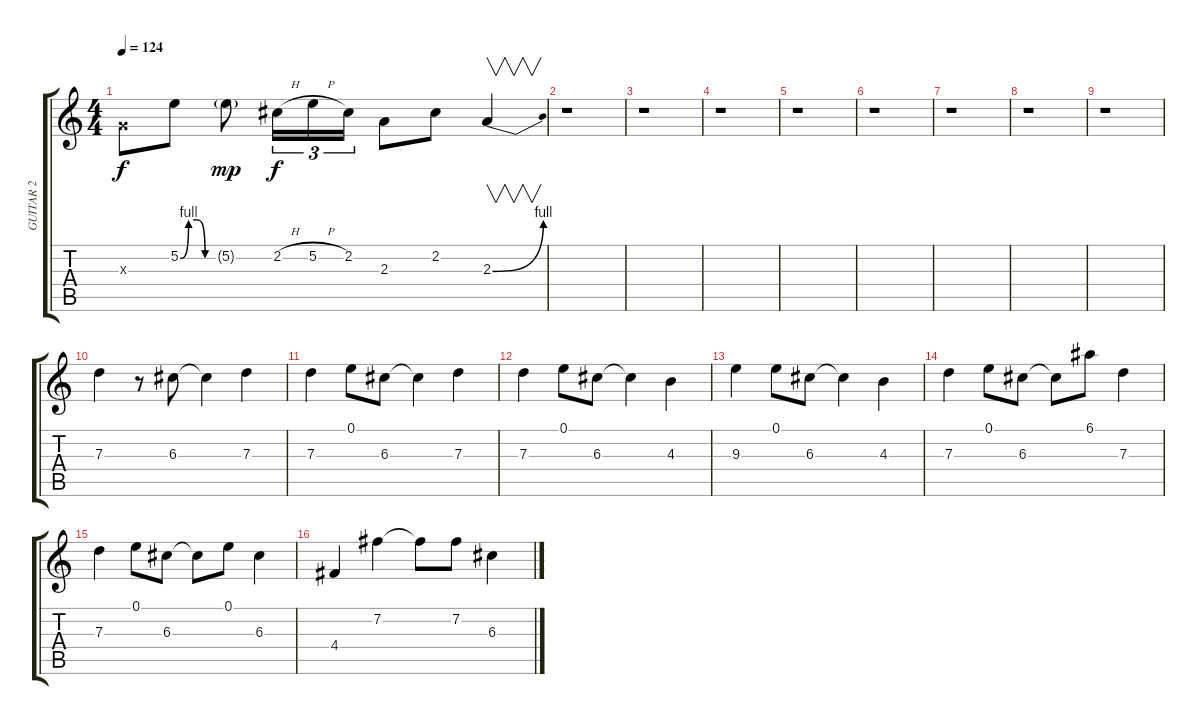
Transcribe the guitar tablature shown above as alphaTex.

\track ("GUITAR 2" "GUITAR 2") {instrument overdrivenguitar}
\staff {score tabs}
\tuning (E4 B3 G3 D3 A2 E2) {hide}
\ts (4 4)
\tempo 124
\clef g2
\ks c
0.3{x}.8{dy f} 5.2{be (custom 0 0 15 4 30 4 45 0 60 0)}.8 5.2{g}.8{dy mp} 2.2{h}.16{tu (3 2) dy f} 5.2{h}.16{tu (3 2)} 2.2.16{tu (3 2)} 2.3.8 2.2.8 2.3{be (bend 0 0 60 4)}.4{v} |
r.1 |
r.1 |
r.1 |
r.1 |
r.1 |
r.1 |
r.1 |
r.1 |
7.3.4 r.8 6.3.8 6.3{t}.4 7.3.4 |
7.3.4 0.1.8 6.3.8 6.3{t}.4 7.3.4 |
7.3.4 0.1.8 6.3.8 6.3{t}.4 4.3.4 |
9.3.4 0.1.8 6.3.8 6.3{t}.4 4.3.4 |
7.3.4 0.1.8 6.3.8 6.3{t}.8 6.1.8 7.3.4 |
7.3.4 0.1.8 6.3.8 6.3{t}.8 0.1.8 6.3.4 |
4.4.4 7.2.4 7.2{t}.8 7.2.8 6.3.4
